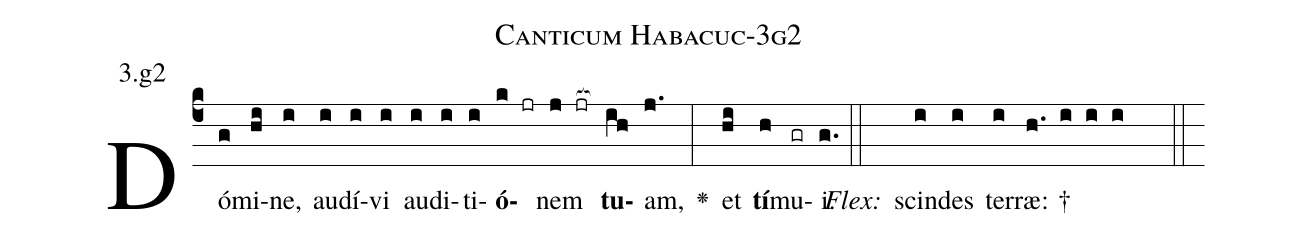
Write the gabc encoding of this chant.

name: Canticum Habacuc-3g2;
annotation: 3.g2;
%%
(c4)Dó(g)mi(hi)ne,(i) au(i)dí(i)vi(i) au(i)di(i)ti(i)<b>ó</b>(k jr)nem(j jr[ocb:1{]) <b>tu</b>(ih[ocb:0}])am,(j.) <v>\greheightstar</v>(:) et(hi) <b>tí</b>(h)mu(gr)i.(g.) (::)
<i>Flex:</i>()  scin(i)des(i) ter(i)ræ: †(h. i i i  ::)

%E(i) u(i) o(ji) u(hi) a(h) e.(g.) (::)
